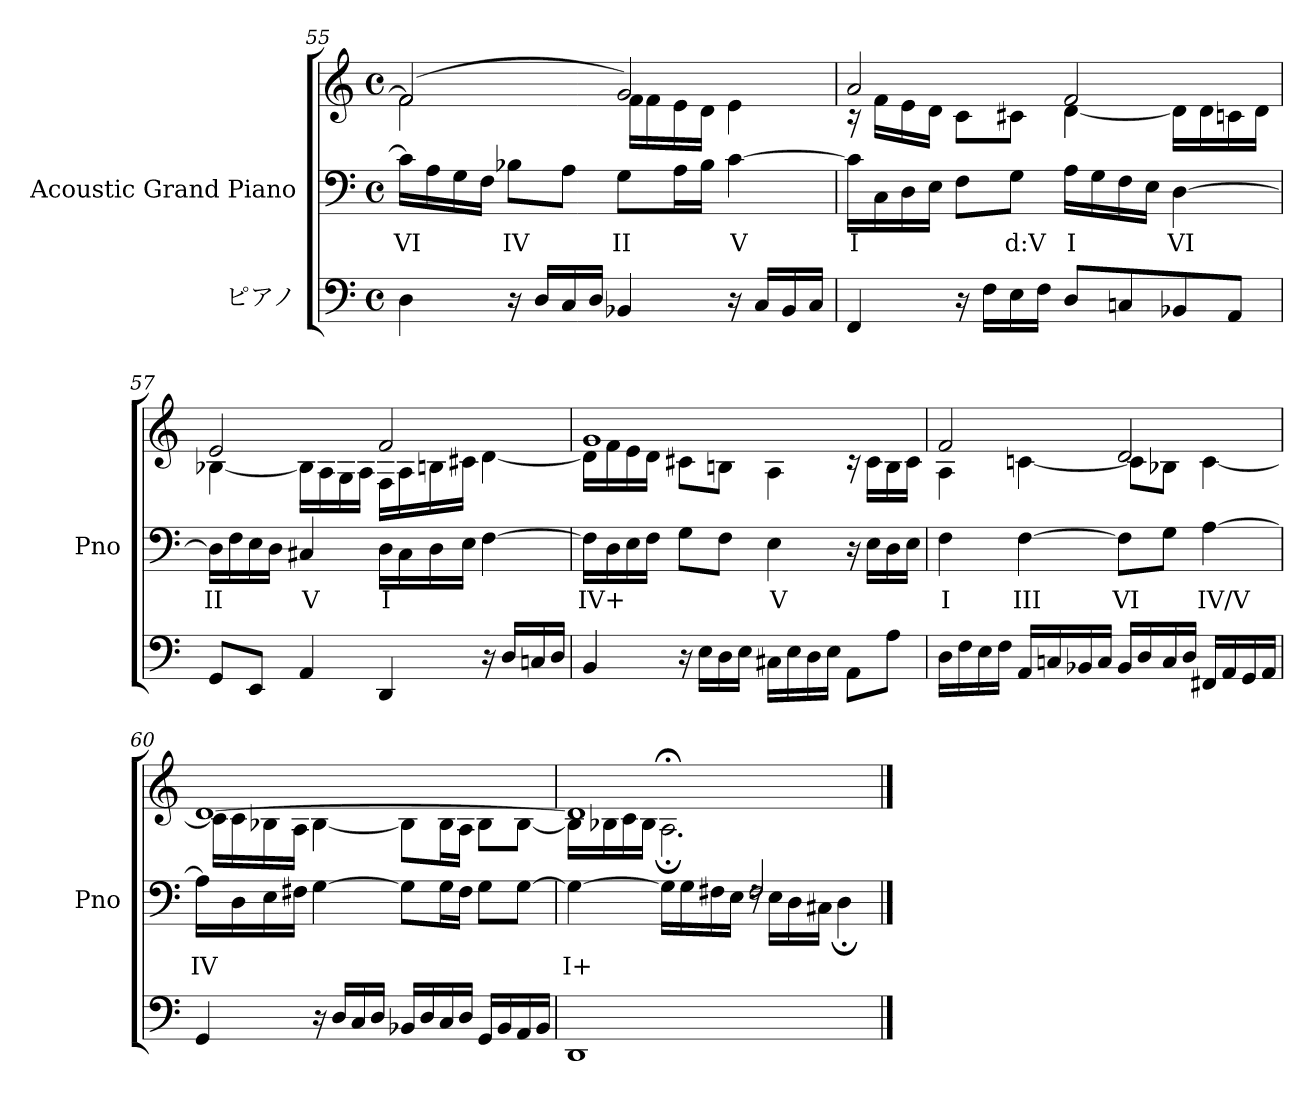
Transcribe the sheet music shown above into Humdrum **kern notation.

**kern	**kern	**text	**kern
*part2	*part1	*part1	*part1
*staff3	*staff2	*staff2	*staff1
*I"ピアノ	*I"Acoustic Grand Piano	*	*
*	*I'Pno	*	*
*clefF4	*clefF4	*	*clefG2
*k[]	*k[]	*	*k[]
*C:	*C:	*	*C:
*M4/4	*M4/4	*	*M4/4
*met(c)	*met(c)	*	*met(c)
=55	=55	=55	=55
!	!	!LO:LY:b	!
*	*	*	*^
4D\	16c\LL]	VI	(<2f/	2f\]
.	16A\	.	.	.
.	16G\	.	.	.
.	16F\JJ	.	.	.
!	!	!LO:LY:b	!	!
16r	8B-X\L	IV	.	.
16D/LL	.	.	.	.
16C/	8A\J	.	.	.
16D/JJ	.	.	.	.
!	!	!LO:LY:b	!	!
4BB-X/	8G\L	II	2g/)	16f\LL
.	.	.	.	16f\
.	16A\L	.	.	16e\
.	16B-\JJ	.	.	16d\JJ
!	!	!LO:LY:b	!	!
16r	[4c\	V	.	4e\
16C/LL	.	.	.	.
16BB-/	.	.	.	.
16C/JJ	.	.	.	.
=56	=56	=56	=56	=56
!	!	!LO:LY:b	!	!
4FF/	16c\LL]	I	2a/	16rc
.	16C\	.	.	16f\LL
.	16D\	.	.	16e\
.	16E\JJ	.	.	16d\JJ
16r	8F\L	.	.	8c\L
16F\LL	.	.	.	.
!	!	!LO:LY:b	!	!
16E\	8G\J	d:V	.	8c#X\J
16F\JJ	.	.	.	.
!	!	!LO:LY:b	!	!
8D/L	16A\LL	I	2f/	[<4d\
.	16G\	.	.	.
8Cn/	16F\	.	.	.
.	16E\JJ	.	.	.
!	!	!LO:LY:b	!	!
8BB-X/	[4D\	VI	.	16d\LL]
.	.	.	.	16d\
8AA/J	.	.	.	16cn\
.	.	.	.	16d\JJ
=57	=57	=57	=57	=57
!	!	!LO:LY:b	!	!
8GG/L	16D\LL]	II	2e/	[<4B-X\
.	16F\	.	.	.
8EE/J	16E\	.	.	.
.	16D\JJ	.	.	.
!	!	!LO:LY:b	!	!
4AA/	4C#X/	V	.	16B-\LL]
.	.	.	.	16A\
.	.	.	.	16G\
.	.	.	.	16A\JJ
!	!	!LO:LY:b	!	!
4DD/	16D\LL	I	2f/	16F\LL
.	16C#\	.	.	16A\
.	16D\	.	.	16Bn\
.	16E\JJ	.	.	16c#X\JJ
16r	[4F\	.	.	[<4d\
16D/LL	.	.	.	.
16Cn/	.	.	.	.
16D/JJ	.	.	.	.
!!LO:LB:g=z	!!
=58	=58	=58	=58	=58
!	!	!LO:LY:b	!	!
4BB/	16F\LL]	IV+	1g	16d\LL]
.	16D\	.	.	16f\
.	16E\	.	.	16e\
.	16F\JJ	.	.	16d\JJ
16r	8G\L	.	.	8c#X\L
16E\LL	.	.	.	.
16D\	8F\J	.	.	8Bn\J
16E\JJ	.	.	.	.
!	!	!LO:LY:b	!	!
16C#X\LL	4E\	V	.	4A\
16E\	.	.	.	.
16D\	.	.	.	.
16E\JJ	.	.	.	.
8AA\L	16r	.	.	16rc
.	16E\LL	.	.	16c#\LL
8A\J	16D\	.	.	16B\
.	16E\JJ	.	.	16c#\JJ
=59	=59	=59	=59	=59
!	!	!LO:LY:b	!	!
16D\LL	4F\	I	2f/	4A\
16F\	.	.	.	.
16E\	.	.	.	.
16F\JJ	.	.	.	.
!	!	!LO:LY:b	!	!
16AA/LL	[4F\	III	.	[<4cn\
16Cn/	.	.	.	.
16BB-X/	.	.	.	.
16C/JJ	.	.	.	.
!	!	!LO:LY:b	!	!
16BB-/LL	8F\L]	VI	2d/	8c\L]
16D/	.	.	.	.
16C/	8G\J	.	.	8B-X\J
16D/JJ	.	.	.	.
!	!	!LO:LY:b	!	!
16FF#X/LL	[4A\	IV/V	.	[<4c\
16AA/	.	.	.	.
16GG/	.	.	.	.
16AA/JJ	.	.	.	.
=60	=60	=60	=60	=60
!	!	!LO:LY:b	!	!
4GG/	16A\LL]	IV	[>1d	16c\LL]
.	16D\	.	.	16c\
.	16E\	.	.	16B-X\
.	16F#X\JJ	.	.	16A\JJ
16r	[4G\	.	.	[<4B-\
16D/LL	.	.	.	.
16C/	.	.	.	.
16D/JJ	.	.	.	.
16BB-X/LL	8G\L]	.	.	8B-\L]
16D/	.	.	.	.
16C/	16G\L	.	.	16B-\L
16D/JJ	16F#\JJ	.	.	16A\JJ
16GG/LL	8G\L	.	.	8B-\L
16BB-/	.	.	.	.
16AA/	[8G\J	.	.	[<8B-\J
16BB-/JJ	.	.	.	.
=61	=61	=61	=61	=61
!	!	!LO:LY:b	!	!
*	*^	*	*	*
1DD	4G\_	2ryy	I+	1d]	16B-\LL]
.	.	.	.	.	16B-X\
.	.	.	.	.	16c\
.	.	.	.	.	16B-\JJ
.	16G\LL]	.	.	.	2.A;;<\
.	16G\	.	.	.	.
.	16F#X\	.	.	.	.
.	16E\JJ	.	.	.	.
.	2F#/	16rF	.	.	.
.	.	16E\LL	.	.	.
.	.	16D\	.	.	.
.	.	16C#X\JJ	.	.	.
.	.	4D;\	.	.	.
*	*v	*v	*	*	*
*	*	*	*v	*v
==	==	==	==
*-	*-	*-	*-
